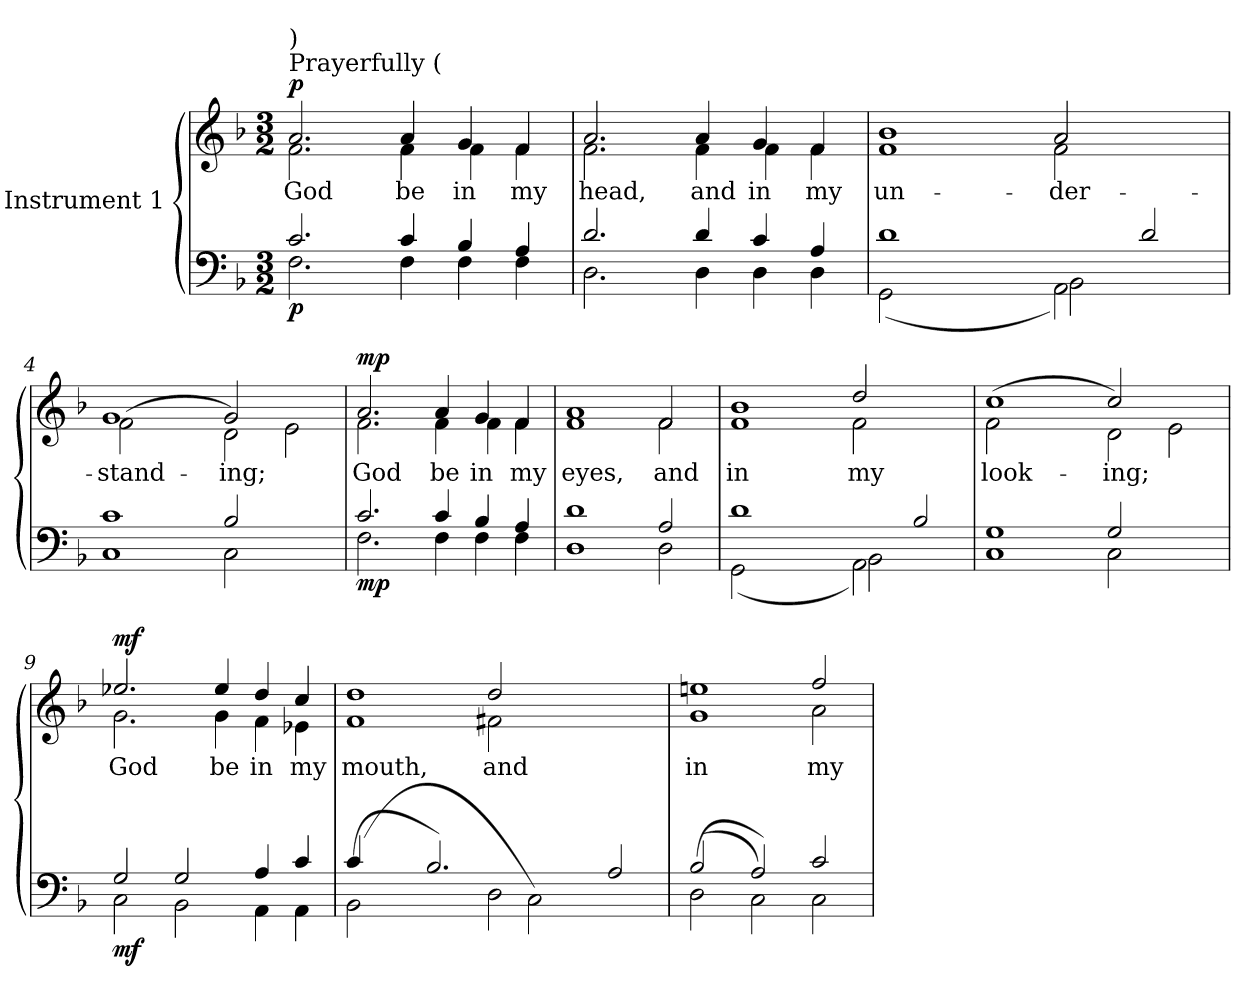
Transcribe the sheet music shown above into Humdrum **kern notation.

**kern	**dynam	**kern	**text	**dynam
*part2	*part2	*part1	*part1	*part1
*staff2	*staff2	*staff1	*staff1	*staff1
*I"Instrument 1	*	*I"Instrument 1	*	*
!!LO:PB:g=z
*stria5	*	*stria5	*	*
*clefF4	*	*clefG2	*	*
*k[b-]	*	*k[b-]	*	*
*F:	*	*F:	*	*
*M3/2	*	*M3/2	*	*
*MM60	*	*MM60	*	*
=1	=1	=1	=1	=1
*^	*	*^	*	*
!	!	!	!LO:TX:a:t=Prayerfully (	!	!	!
!	!	!	!LO:TX:a:t=)	!	!	!
!	!	!LO:DY:b	!	!	!LO:LY:b:cj	!LO:DY:b
2.F\	2.c/	p	2.a/	2.f\	God	p
!	!	!	!	!	!LO:LY:b:cj	!
4c/	4F\	.	4a/	4f\	be	.
!	!	!	!	!	!LO:LY:b:cj	!
4B-/	4F\	.	4g/	4f\	in	.
!	!	!	!	!	!LO:LY:b:cj	!
4A/	4F\	.	4f/	4f\	my	.
=2	=2	=2	=2	=2	=2	=2
!	!	!	!	!	!LO:LY:b:cj	!
2.D\	2.d/	.	2.a/	2.f\	head,	.
!	!	!	!	!	!LO:LY:b:cj	!
4D\	4d/	.	4a/	4f\	and	.
!	!	!	!	!	!LO:LY:b:cj	!
4c/	4D\	.	4g/	4f\	in	.
!	!	!	!	!	!LO:LY:b:cj	!
4A/	4D\	.	4f/	4f\	my	.
=3	=3	=3	=3	=3	=3	=3
!	!	!	!	!	!LO:LY:b:cj	!
1d	(<2GG\	.	1b- 1f	1ryy	un-	.
.	2ryy	.	.	.	.	.
!	!	!	!	!	!LO:LY:b:cj	!
2AA\)	2BB-\	.	2a/	2f\	-der-	.
2d/	2ryy	.	2ryy	2ryy	.	.
=4	=4	=4	=4	=4	=4	=4
!	!	!	!	!	!LO:LY:b:cj	!
1C 1c	1ryy	.	1g	(<2f\	-stand-	.
.	.	.	.	2ryy	.	.
!	!	!	!	!	!LO:LY:b:cj	!
!	!	!	!	!	!LO:LY:b:cj	!
2B-/	2C\	.	2d\)	2g/	-ing;	.
2ryy	2ryy	.	2e\	2ryy	.	.
!!LO:LB:g=z	!!
=5!	=5!	=5!	=5!	=5!	=5!	=5!
!	!	!LO:DY:b	!	!	!LO:LY:b:cj	!LO:DY:b
2.F\	2.c/	mp	2.f\	2.a/	God	mp
!	!	!	!	!	!LO:LY:b:cj	!
4c/	4F\	.	4a/	4f\	be	.
!	!	!	!	!	!LO:LY:b:cj	!
4B-/	4F\	.	4g/	4f\	in	.
!	!	!	!	!	!LO:LY:b:cj	!
4A/	4F\	.	4f\	4f/	my	.
=6	=6	=6	=6	=6	=6	=6
!	!	!	!	!	!LO:LY:b:cj	!
1D 1d	1ryy	.	1f 1a	1ryy	eyes,	.
!	!	!	!	!	!LO:LY:b:cj	!
2A/	2D\	.	2f\	2f/	and	.
=7	=7	=7	=7	=7	=7	=7
!	!	!	!	!	!LO:LY:b:cj	!
1d	(<2GG\	.	1b- 1f	1ryy	in	.
.	2ryy	.	.	.	.	.
!	!	!	!	!	!LO:LY:b:cj	!
2AA\)	2BB-\	.	2dd/	2f\	my	.
2B-/	2ryy	.	2ryy	2ryy	.	.
=8	=8	=8	=8	=8	=8	=8
!	!	!	!	!	!LO:LY:b:cj	!
1C 1G	1ryy	.	1cc	(<2f\	look-	.
.	.	.	.	2ryy	.	.
!	!	!	!	!	!LO:LY:b:cj	!
!	!	!	!	!	!LO:LY:b:cj	!
2G/	2C\	.	2d\)	2cc/	-ing;	.
2ryy	2ryy	.	2e\	2ryy	.	.
=9!	=9!	=9!	=9!	=9!	=9!	=9!
!	!	!LO:DY:b	!	!	!LO:LY:b:cj	!LO:DY:b
2C\	2G/	mf	2.g\	2.ee-X/	God	mf
2BB-\	2G/	.	.	.	.	.
!	!	!	!	!	!LO:LY:b:cj	!
.	.	.	4g\	4ee-/	be	.
!	!	!	!	!	!LO:LY:b:cj	!
4A/	4AA\	.	4dd/	4f\	in	.
!	!	!	!	!	!LO:LY:b:cj	!
4c/	4AA\	.	4cc/	4e-X\	my	.
!!LO:LB:g=z	!!
=10	=10	=10	=10	=10	=10	=10
!	!	!	!	!	!LO:LY:b:cj	!
(<2BB-\	(>4c/	.	1f 1dd	1ryy	mouth,	.
.	2.ryy	.	.	.	.	.
2.B-/)	.	.	.	.	.	.
!	!	!	!	!	!LO:LY:b:cj	!
.	2D\	.	2dd/	2f#X\	and	.
2C\)	.	.	.	.	.	.
.	2.ryy	.	2.ryy	2.ryy	.	.
2A/	.	.	.	.	.	.
=11	=11	=11	=11	=11	=11	=11
!	!	!	!	!	!LO:LY:b:cj	!
(<2D\	(>2B-/	.	1g 1een	1ryy	in	.
2A/)	2C\)	.	.	.	.	.
!	!	!	!	!	!LO:LY:b:cj	!
2c/	2C\	.	2ff/	2a\	my	.
*v	*v	*	*	*	*	*
*	*	*v	*v	*	*
=	=	=	=	=
*-	*-	*-	*-	*-
